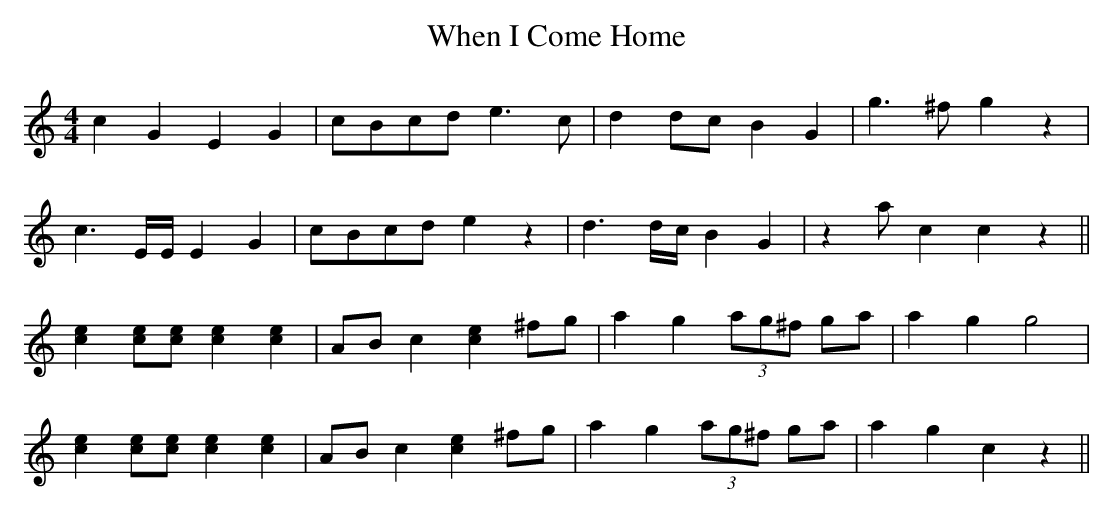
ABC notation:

X:1
T:When I Come Home
M:4/4
L:1/8
K:C
c2G2E2G2|cBcd e3c|d2 dc B2G2|g3^f g2 z2|
c3 E/E/ E2 G2|cBcd e2z2|d3 d/c/ B2G2|z2ac2c2z2||
[c2e2][ce][ce][c2e2][c2e2]|AB c2 [c2e2] ^fg|a2g2 (3ag^f ga|a2g2g4|
[c2e2][ce][ce][c2e2][c2e2]|AB c2 [c2e2] ^fg|a2g2 (3ag^f ga|a2g2c2z2||
